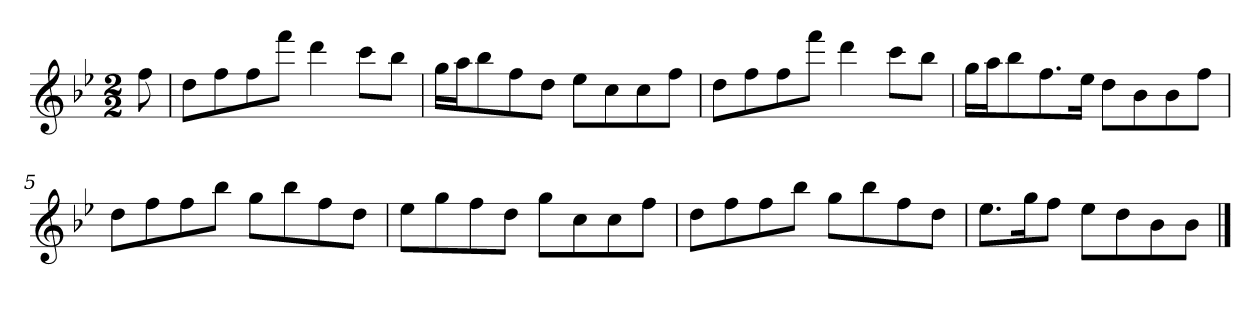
**kern
*part1
*staff1
*clefG2
*k[b-e-]
*B-:
*M2/2
=
8ff
=1
8dd\L
8ff\
8ff\
8fff\J
4ddd
8ccc\L
8bb-\J
=2
16gg\LL
16aa\J
8bb-\
8ff\
8dd\J
8ee-\L
8cc\
8cc\
8ff\J
=3
8dd\L
8ff\
8ff\
8fff\J
4ddd
8ccc\L
8bb-\J
=4
16gg\LL
16aa\J
8bb-\
8.ff\
16ee-\Jk
8dd\L
8b-\
8b-\
8ff\J
=5
8dd\L
8ff\
8ff\
8bb-\J
8gg\L
8bb-\
8ff\
8dd\J
=6
8ee-\L
8gg\
8ff\
8dd\J
8gg\L
8cc\
8cc\
8ff\J
=7
8dd\L
8ff\
8ff\
8bb-\J
8gg\L
8bb-\
8ff\
8dd\J
=8
8.ee-\L
16gg\K
8ff\J
8ee-\L
8dd\
8b-\
8b-\J
==
*-
